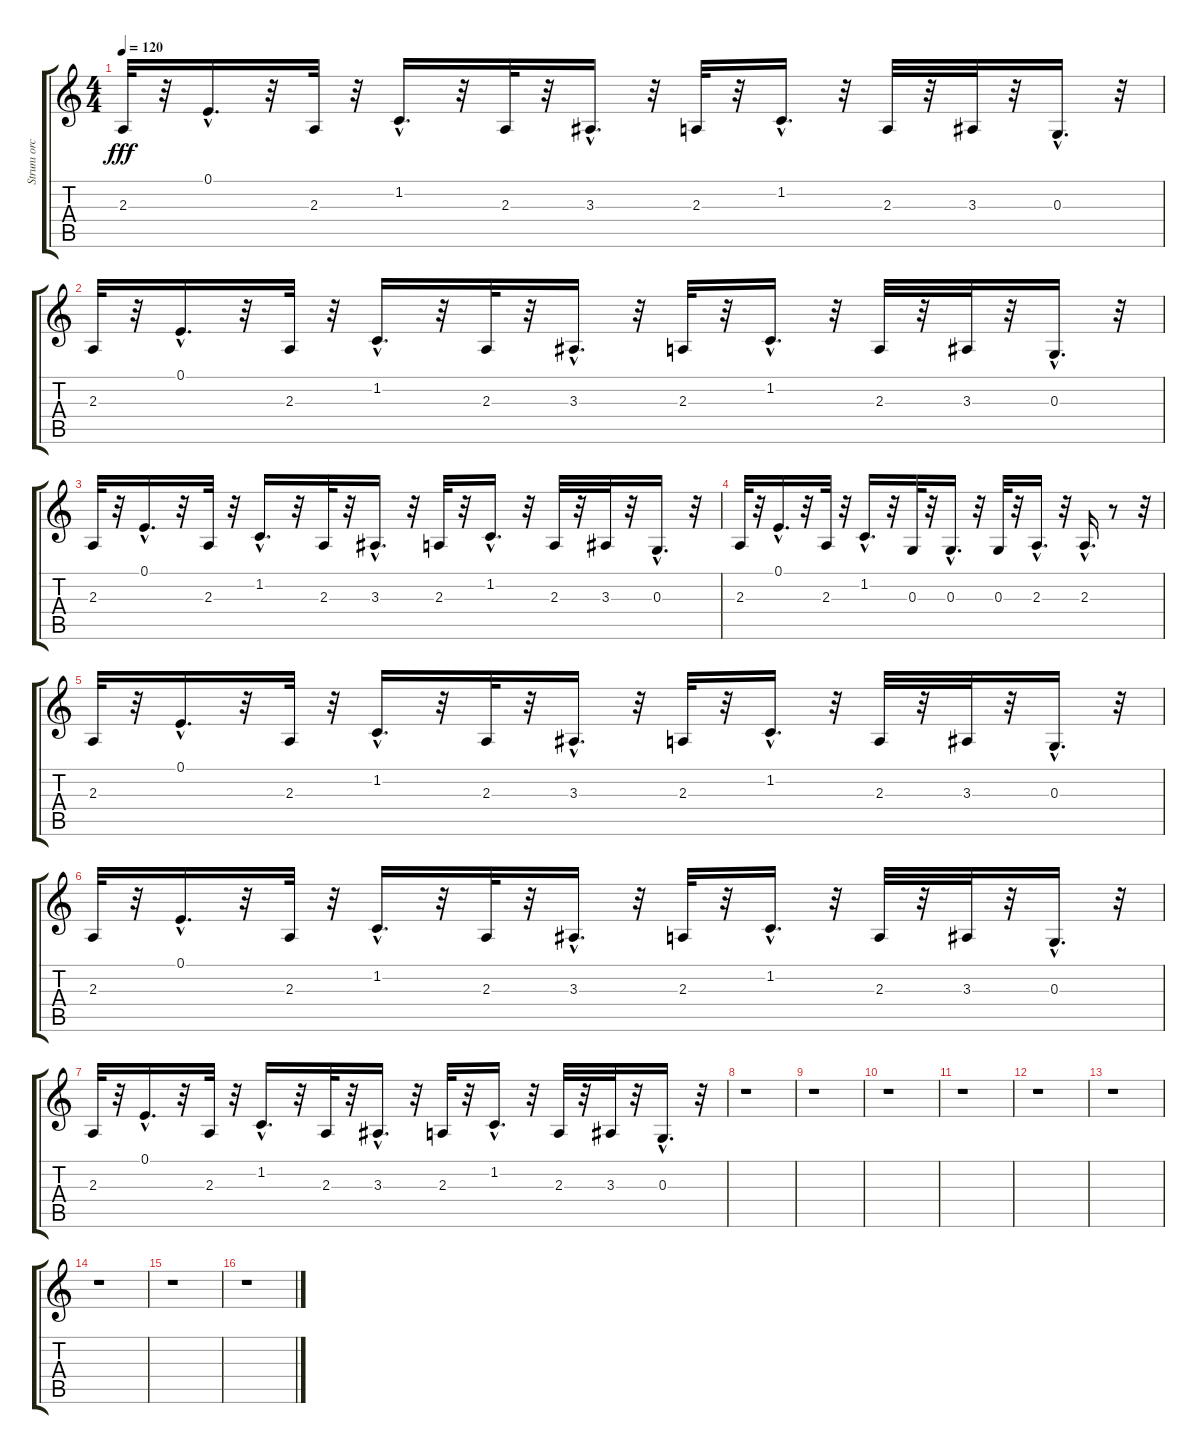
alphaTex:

\track ("Strunı orch. 1" "Strunı orc") {instrument stringensemble1}
\staff {score tabs}
\tuning (E4 B3 G3 D3 A2 E2) {hide}
\ts (4 4)
\tempo 120
\clef g2
\ks c
2.3.32{dy fff} r.32 0.1{hac}.16{d} r.32 2.3.32 r.32 1.2{hac}.16{d} r.32 2.3.32 r.32 3.3{hac}.16{d} r.32 2.3.32 r.32 1.2{hac}.16{d} r.32 2.3.32 r.32 3.3.32 r.32 0.3{hac}.16{d} r.32 |
2.3.32 r.32 0.1{hac}.16{d} r.32 2.3.32 r.32 1.2{hac}.16{d} r.32 2.3.32 r.32 3.3{hac}.16{d} r.32 2.3.32 r.32 1.2{hac}.16{d} r.32 2.3.32 r.32 3.3.32 r.32 0.3{hac}.16{d} r.32 |
2.3.32 r.32 0.1{hac}.16{d} r.32 2.3.32 r.32 1.2{hac}.16{d} r.32 2.3.32 r.32 3.3{hac}.16{d} r.32 2.3.32 r.32 1.2{hac}.16{d} r.32 2.3.32 r.32 3.3.32 r.32 0.3{hac}.16{d} r.32 |
2.3.32 r.32 0.1{hac}.16{d} r.32 2.3.32 r.32 1.2{hac}.16{d} r.32 0.3.32 r.32 0.3{hac}.16{d} r.32 0.3.32 r.32 2.3{hac}.16{d} r.32 2.3{hac}.16{d} r.8 r.32 |
2.3.32 r.32 0.1{hac}.16{d} r.32 2.3.32 r.32 1.2{hac}.16{d} r.32 2.3.32 r.32 3.3{hac}.16{d} r.32 2.3.32 r.32 1.2{hac}.16{d} r.32 2.3.32 r.32 3.3.32 r.32 0.3{hac}.16{d} r.32 |
2.3.32 r.32 0.1{hac}.16{d} r.32 2.3.32 r.32 1.2{hac}.16{d} r.32 2.3.32 r.32 3.3{hac}.16{d} r.32 2.3.32 r.32 1.2{hac}.16{d} r.32 2.3.32 r.32 3.3.32 r.32 0.3{hac}.16{d} r.32 |
2.3.32 r.32 0.1{hac}.16{d} r.32 2.3.32 r.32 1.2{hac}.16{d} r.32 2.3.32 r.32 3.3{hac}.16{d} r.32 2.3.32 r.32 1.2{hac}.16{d} r.32 2.3.32 r.32 3.3.32 r.32 0.3{hac}.16{d} r.32 |
r.1 |
r.1 |
r.1 |
r.1 |
r.1 |
r.1 |
r.1 |
r.1 |
r.1
